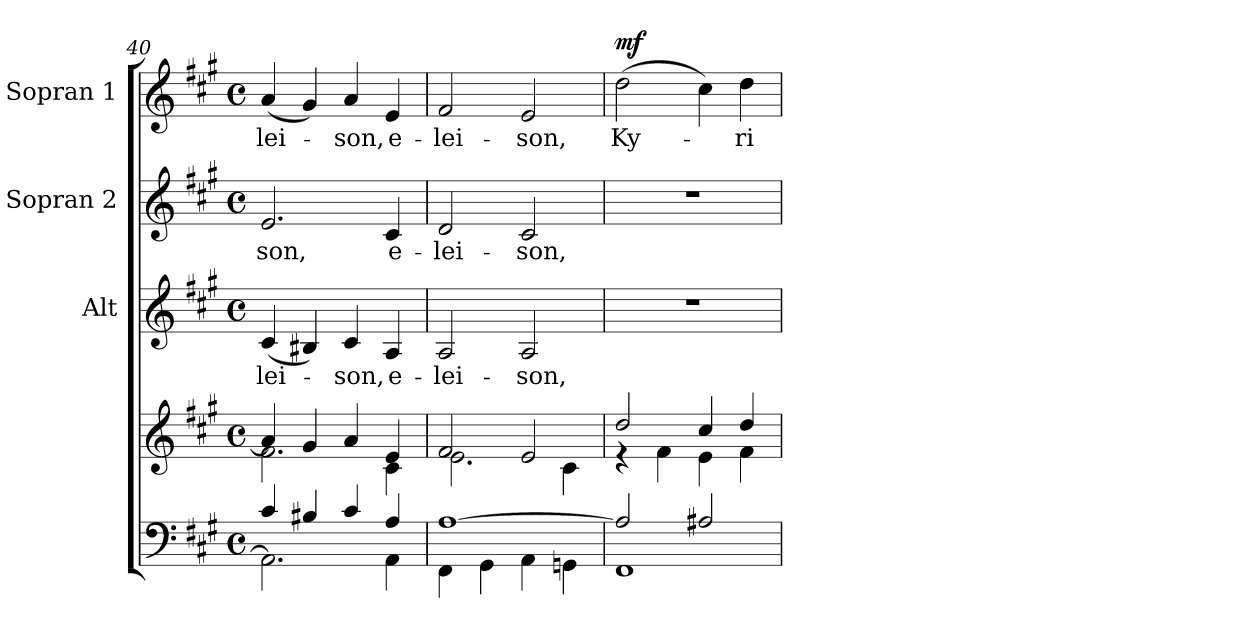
**kern	**kern	**kern	**text	**kern	**text	**kern	**text	**dynam
*part4	*part4	*part3	*part3	*part2	*part2	*part1	*part1	*part1
*staff5	*staff4	*staff3	*staff3	*staff2	*staff2	*staff1	*staff1	*staff1
*	*	*I"Alt	*	*I"Sopran 2	*	*I"Sopran 1	*	*
*	*	*I'A.	*	*I'S. 2	*	*I'S. 1	*	*
!!LO:PB:g=z
*clefF4	*clefG2	*clefG2	*	*clefG2	*	*clefG2	*	*
*k[f#c#g#]	*k[f#c#g#]	*k[f#c#g#]	*	*k[f#c#g#]	*	*k[f#c#g#]	*	*
*A:	*A:	*A:	*	*A:	*	*A:	*	*
*M4/4	*M4/4	*M4/4	*	*M4/4	*	*M4/4	*	*
*met(c)	*met(c)	*met(c)	*	*met(c)	*	*met(c)	*	*
=40	=40	=40	=40	=40	=40	=40	=40	=40
*^	*^	*	*	*	*	*	*	*
!	!	!	!	!	!LO:LY:b	!	!LO:LY:b	!	!LO:LY:b	!
4c#/	2.AA\]	4a/]	2.f#\	(<4c#/	-lei-	2.e/	-son,	(<4a/	-lei-	.
4B#X/	.	4g#/	.	4B#X/)	.	.	.	4g#/)	.	.
!	!	!	!	!	!LO:LY:b	!	!	!	!LO:LY:b	!
4c#/	.	4a/	.	4c#/	-son,	.	.	4a/	-son,	.
!	!	!	!	!	!LO:LY:b	!	!LO:LY:b	!	!LO:LY:b	!
4A/	4AA\	4e/	4c#\	4A/	e-	4c#/	e-	4e/	e-	.
=41	=41	=41	=41	=41	=41	=41	=41	=41	=41	=41
!	!	!	!	!	!LO:LY:b	!	!LO:LY:b	!	!LO:LY:b	!
[>1A	4FF#\	2f#/	2.e\	2A/	-lei-	2d/	-lei-	2f#/	-lei-	.
.	4GG#\	.	.	.	.	.	.	.	.	.
!	!	!	!	!	!LO:LY:b	!	!LO:LY:b	!	!LO:LY:b	!
.	4AA\	2e/	.	2A/	-son,	2c#/	-son,	2e/	-son,	.
.	4GGn\	.	4c#\	.	.	.	.	.	.	.
=42	=42	=42	=42	=42	=42	=42	=42	=42	=42	=42
!	!	!	!	!	!	!	!	!	!LO:LY:b	!LO:DY:a
2A/]	1FF#	2dd/	4re	1r	.	1r	.	(>2dd\	Ky-	mf
.	.	.	4f#\	.	.	.	.	.	.	.
2A#X/	.	4cc#/	4e\	.	.	.	.	4cc#\)	.	.
!	!	!	!	!	!	!	!	!	!LO:LY:b	!
.	.	4dd/	4f#\	.	.	.	.	4dd\	-ri-	.
*v	*v	*	*	*	*	*	*	*	*	*
*	*v	*v	*	*	*	*	*	*	*
=	=	=	=	=	=	=	=	=
*-	*-	*-	*-	*-	*-	*-	*-	*-
